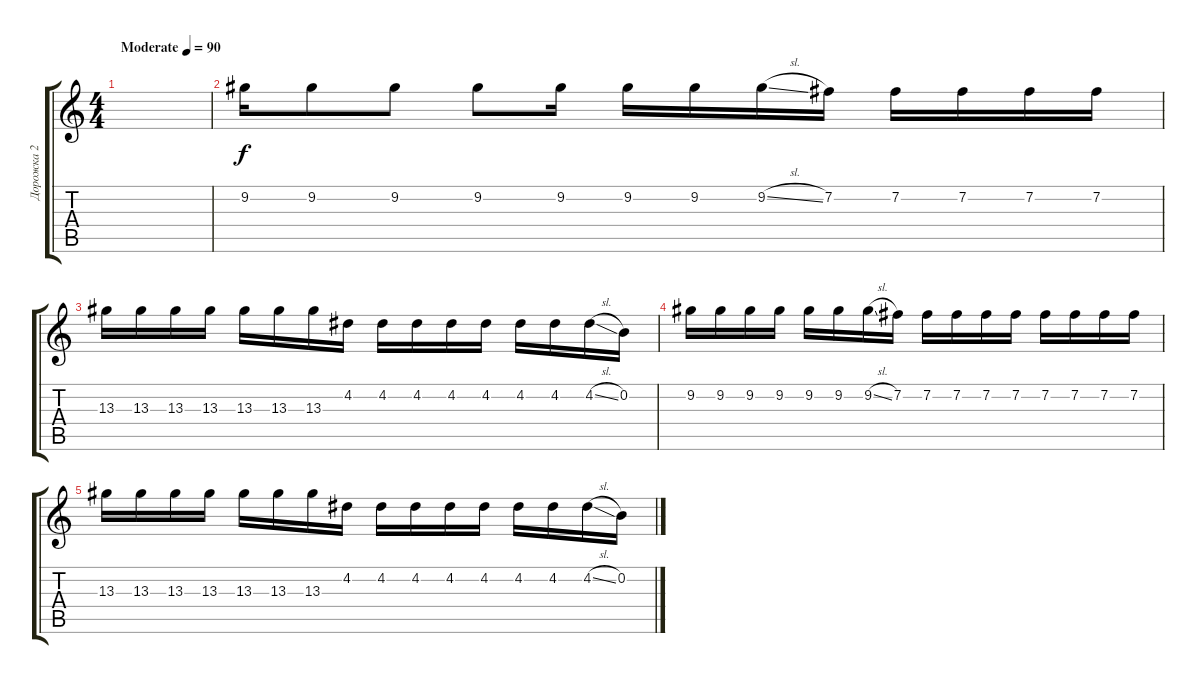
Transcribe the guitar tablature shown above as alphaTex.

\track ("Дорожка 2" "Дорожка 2") {instrument overdrivenguitar}
\staff {score tabs}
\tuning (E4 B3 G3 D3 A2 D2) {hide}
\ts (4 4)
\tempo (90 "Moderate")
\clef g2
\ks c
|
9.2.16 9.2.8 9.2.8 9.2.8 9.2.16 9.2.16 9.2.16 9.2{sl}.16 7.2.16 7.2.16 7.2.16 7.2.16 7.2.16 |
13.3.16 13.3.16 13.3.16 13.3.16 13.3.16 13.3.16 13.3.16 4.2.16 4.2.16 4.2.16 4.2.16 4.2.16 4.2.16 4.2.16 4.2{sl}.16 0.2.16 |
9.2.16 9.2.16 9.2.16 9.2.16 9.2.16 9.2.16 9.2{sl}.16 7.2.16 7.2.16 7.2.16 7.2.16 7.2.16 7.2.16 7.2.16 7.2.16 7.2.16 |
13.3.16 13.3.16 13.3.16 13.3.16 13.3.16 13.3.16 13.3.16 4.2.16 4.2.16 4.2.16 4.2.16 4.2.16 4.2.16 4.2.16 4.2{sl}.16 0.2.16
